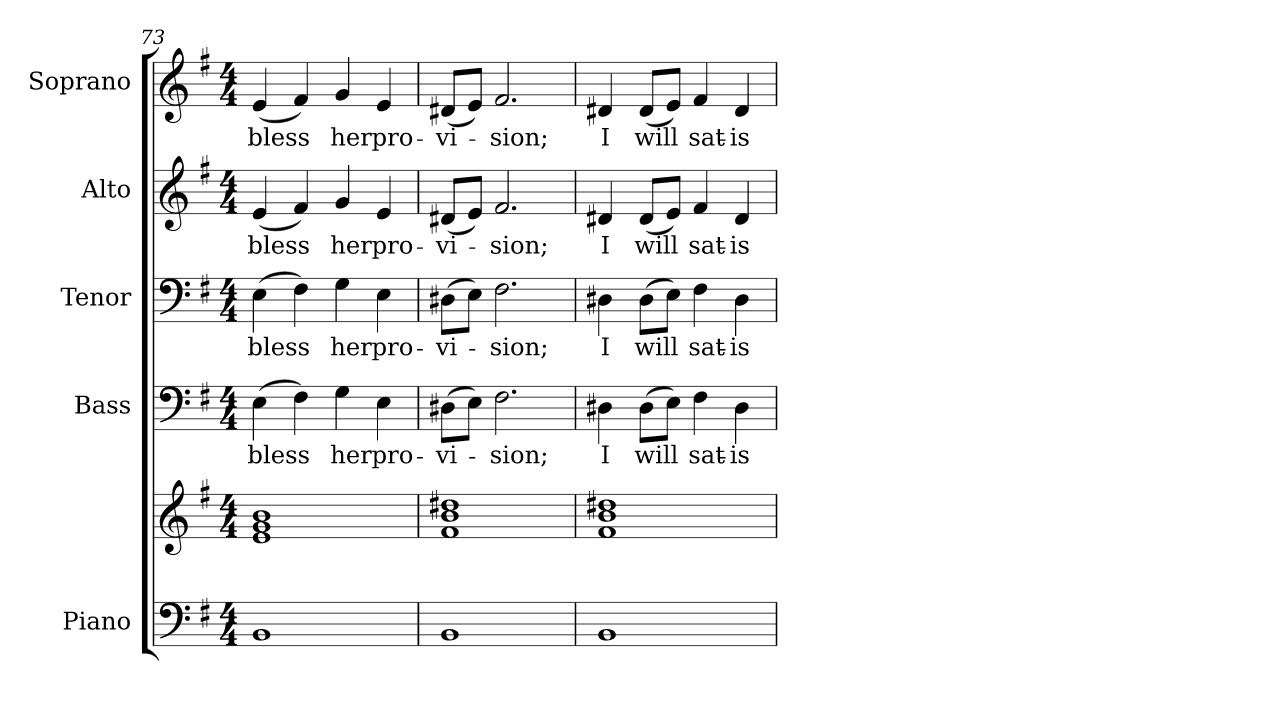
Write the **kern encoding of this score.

**kern	**kern	**kern	**text	**kern	**text	**kern	**text	**kern	**text
*part5	*part5	*part4	*part4	*part3	*part3	*part2	*part2	*part1	*part1
*staff6	*staff5	*staff4	*staff4	*staff3	*staff3	*staff2	*staff2	*staff1	*staff1
*I"Piano	*	*I"Bass	*	*I"Tenor	*	*I"Alto	*	*I"Soprano	*
*I'Pno.	*	*I'B.	*	*I'T.	*	*I'A.	*	*I'S.	*
*clefF4	*clefG2	*clefF4	*	*clefF4	*	*clefG2	*	*clefG2	*
*k[f#]	*k[f#]	*k[f#]	*	*k[f#]	*	*k[f#]	*	*k[f#]	*
*G:	*G:	*G:	*	*G:	*	*G:	*	*G:	*
*M4/4	*M4/4	*M4/4	*	*M4/4	*	*M4/4	*	*M4/4	*
=73	=73	=73	=73	=73	=73	=73	=73	=73	=73
!	!	!	!LO:LY:b:color=#000000	!	!	!	!	!	!
!	!	!	!	!	!LO:LY:b:color=#000000	!	!	!	!
!	!	!	!	!	!	!	!LO:LY:b:color=#000000	!	!
!	!	!	!	!	!	!	!	!	!LO:LY:b:color=#000000
1BBi	1ei 1gi 1bi	(4Ei\	bless	(4Ei\	bless	(4ei/	bless	(4ei/	bless
.	.	4F#i\)	.	4F#i\)	.	4f#i/)	.	4f#i/)	.
!	!	!	!LO:LY:b:color=#000000	!	!	!	!	!	!
!	!	!	!	!	!LO:LY:b:color=#000000	!	!	!	!
!	!	!	!	!	!	!	!LO:LY:b:color=#000000	!	!
!	!	!	!	!	!	!	!	!	!LO:LY:b:color=#000000
.	.	4Gi\	her	4Gi\	her	4gi/	her	4gi/	her
!	!	!	!LO:LY:b:color=#000000	!	!	!	!	!	!
!	!	!	!	!	!LO:LY:b:color=#000000	!	!	!	!
!	!	!	!	!	!	!	!LO:LY:b:color=#000000	!	!
!	!	!	!	!	!	!	!	!	!LO:LY:b:color=#000000
.	.	4Ei\	pro-	4Ei\	pro-	4ei/	pro-	4ei/	pro-
!!LO:PB:g=z
=74	=74	=74	=74	=74	=74	=74	=74	=74	=74
!	!	!	!LO:LY:b:color=#000000	!	!	!	!	!	!
!	!	!	!	!	!LO:LY:b:color=#000000	!	!	!	!
!	!	!	!	!	!	!	!LO:LY:b:color=#000000	!	!
!	!	!	!	!	!	!	!	!	!LO:LY:b:color=#000000
1BBi	1f#i 1bi 1dd#Xi	(8D#Xi\L	-vi-	(8D#Xi\L	-vi-	(8d#Xi/L	-vi-	(8d#Xi/L	-vi-
.	.	8Ei\J)	.	8Ei\J)	.	8ei/J)	.	8ei/J)	.
!	!	!	!LO:LY:b:color=#000000	!	!	!	!	!	!
!	!	!	!	!	!LO:LY:b:color=#000000	!	!	!	!
!	!	!	!	!	!	!	!LO:LY:b:color=#000000	!	!
!	!	!	!	!	!	!	!	!	!LO:LY:b:color=#000000
.	.	2.F#i\	-sion;	2.F#i\	-sion;	2.f#i/	-sion;	2.f#i/	-sion;
=75	=75	=75	=75	=75	=75	=75	=75	=75	=75
!	!	!	!LO:LY:b:color=#000000	!	!	!	!	!	!
!	!	!	!	!	!LO:LY:b:color=#000000	!	!	!	!
!	!	!	!	!	!	!	!LO:LY:b:color=#000000	!	!
!	!	!	!	!	!	!	!	!	!LO:LY:b:color=#000000
1BBi	1f#i 1bi 1dd#Xi	4D#Xi\	I	4D#Xi\	I	4d#Xi/	I	4d#Xi/	I
!	!	!	!LO:LY:b:color=#000000	!	!	!	!	!	!
!	!	!	!	!	!LO:LY:b:color=#000000	!	!	!	!
!	!	!	!	!	!	!	!LO:LY:b:color=#000000	!	!
!	!	!	!	!	!	!	!	!	!LO:LY:b:color=#000000
.	.	(8D#i\L	will	(8D#i\L	will	(8d#i/L	will	(8d#i/L	will
.	.	8Ei\J)	.	8Ei\J)	.	8ei/J)	.	8ei/J)	.
!	!	!	!LO:LY:b:color=#000000	!	!	!	!	!	!
!	!	!	!	!	!LO:LY:b:color=#000000	!	!	!	!
!	!	!	!	!	!	!	!LO:LY:b:color=#000000	!	!
!	!	!	!	!	!	!	!	!	!LO:LY:b:color=#000000
.	.	4F#i\	sat-	4F#i\	sat-	4f#i/	sat-	4f#i/	sat-
!	!	!	!LO:LY:b:color=#000000	!	!	!	!	!	!
!	!	!	!	!	!LO:LY:b:color=#000000	!	!	!	!
!	!	!	!	!	!	!	!LO:LY:b:color=#000000	!	!
!	!	!	!	!	!	!	!	!	!LO:LY:b:color=#000000
.	.	4D#i\	-is-	4D#i\	-is-	4d#i/	-is-	4d#i/	-is-
=	=	=	=	=	=	=	=	=	=
*-	*-	*-	*-	*-	*-	*-	*-	*-	*-
